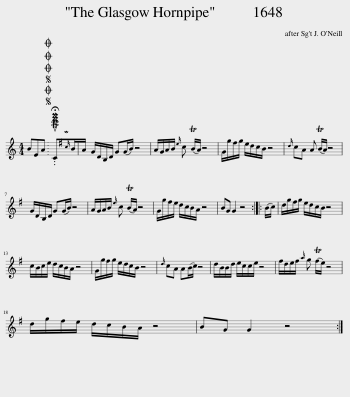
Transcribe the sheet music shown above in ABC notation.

X:1
L:1/8
M:4/4
I:linebreak $
K:C
V:1 treble
V:1
 BEA |SOSOOO .!fermata!PMTuC{Mc}B/A/ | G/D/B,/D/ G(G/B/) z4 | A/G/A/B/{e} c (TB/A/) z4 | G/g/^f/g/ e/d/c/B/ z4 | %5
{d} cA A (TB/A/) z4 |$ G/D/B,/D/ G(G/B/) z4 | A/G/A/B/{e} c (TB/A/) z4 | G/g/^f/e/ d/c/B/A/ z4 | BG G2 z4 :: %10
 (B/c/) | d/g/^f/g/ e/d/c/B/ z4 |$ c/B/c/e/ d/c/B/A/ z4 | G/g/^f/g/ e/d/c/B/ z4 |{d} cA A(B/c/) z4 | %15
 d/B/B/d/ e/c/c/e/ z4 | ^f/d/e/f/{a} g (Tf/e/) z4 |$ d/g/^f/e/ d/c/B/A/ z4 | BG G2 z4 :| %19
